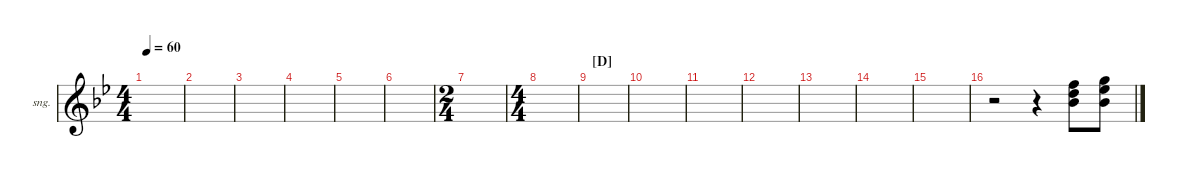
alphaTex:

\defaultSystemsLayout 4
\hideDynamics
\bracketExtendMode nobrackets
\firstSystemTrackNameOrientation horizontal
\otherSystemsTrackNameOrientation horizontal
\track ("Singer" "sng.") {instrument synthbrass1}
\staff {score}
\tuning (E4 B3 G3 D3 A2 E2)
\ts (4 4)
\tempo 60
\clef g2
\ks bb
|
|
|
|
|
|
\ts (2 4)
|
\ts (4 4)
\beaming (8 2 2 2 2)
|
\section ("D" "")
|
|
|
|
|
|
|
r.2{beam Down} r.4{beam Down} (13.1{acc forcenatural} 15.2{acc forcenatural} 15.3{acc b}).8{beam Down} (6.1{acc b} 16.2{acc b} 24.3{acc forcenatural}).8{beam Down}
